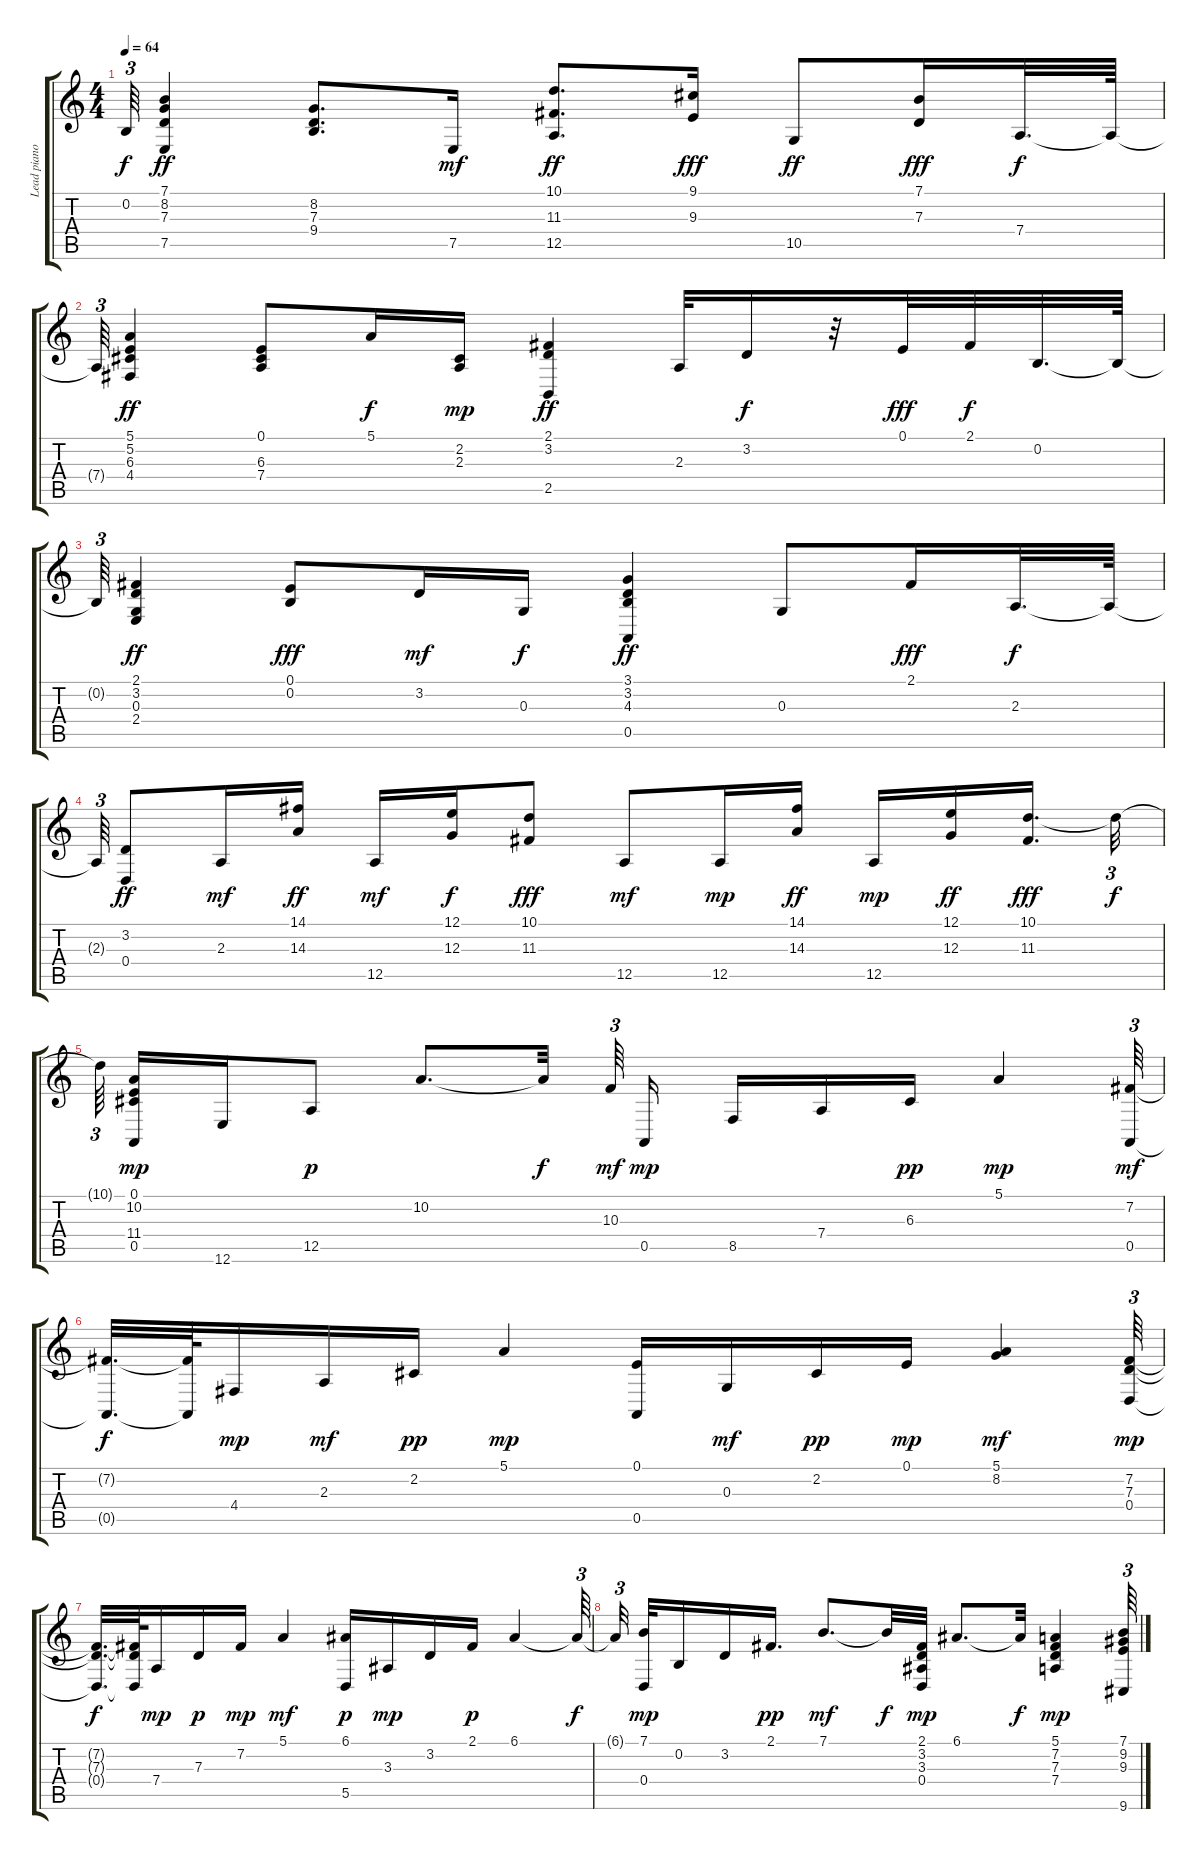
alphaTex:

\track ("Lead piano" "Lead piano") {instrument acousticgrandpiano}
\staff {score tabs}
\tuning (E4 B3 G3 D3 A2 E2) {hide}
\ts (4 4)
\tempo 64
\clef g2
\ks c
0.2{t}.64{tu (3 2) dy f} (7.1 8.2 7.3 7.5).4{dy ff} (8.2 7.3 9.4).8{d} 7.5.16{dy mf} (10.1 11.3 12.5).8{d dy ff} (9.1 9.3).16{dy fff} 10.5.8{dy ff} (7.1 7.3).16{dy fff} 7.4.32{d dy f} 7.4{t}.64 |
7.4{t}.64{tu (3 2)} (5.1 5.2 6.3 4.4).4{dy ff} (0.1 6.3 7.4).8 5.1.16{dy f} (2.2 2.3).16{dy mp} (2.1 3.2 2.5).4{dy ff} 2.3.32 3.2.16{dy f} r.32 0.1.32{dy fff} 2.1.32{dy f} 0.2.32{d} 0.2{t}.64 |
0.2{t}.64{tu (3 2)} (2.1 3.2 0.3 2.4).4{dy ff} (0.1 0.2).8{dy fff} 3.2.16{dy mf} 0.3.16{dy f} (3.1 3.2 4.3 0.5).4{dy ff} 0.3.8 2.1.16{dy fff} 2.3.32{d dy f} 2.3{t}.64 |
2.3{t}.64{tu (3 2)} (3.2 0.4).8{dy ff} 2.3.16{dy mf} (14.1 14.3).16{dy ff} 12.5.16{dy mf} (12.1 12.3).16{dy f} (10.1 11.3).8{dy fff} 12.5.8{dy mf} 12.5.16{dy mp} (14.1 14.3).16{dy ff} 12.5.16{dy mp} (12.1 12.3).16{dy ff} (10.1 11.3).16{d dy fff beam splitsecondary} 10.1{t}.32{tu (3 2) dy f} |
10.1{t}.64{tu (3 2) beam splitsecondary} (0.1 10.2 11.4 0.5).16{dy mp} 12.6.16 12.5.8{dy p} 10.2.8{d} 10.2{t}.32{dy f beam splitsecondary} 10.3.64{tu (3 2) dy mf} 0.5.16{dy mp} 8.5.16 7.4.16 6.3.16{dy pp} 5.1.4{dy mp} (7.2 0.5).64{tu (3 2) dy mf} |
(7.2{t} 0.5{t}).32{d dy f} (7.2{t} 0.5{t}).64 4.4.16{dy mp} 2.3.16{dy mf} 2.2.16{dy pp} 5.1.4{dy mp} (0.1 0.5).16 0.3.16{dy mf} 2.2.16{dy pp} 0.1.16{dy mp} (5.1 8.2).4{dy mf} (7.2 7.3 0.4).64{tu (3 2) dy mp} |
(7.2{t} 7.3{t} 0.4{t}).32{d dy f} (7.2{t} 7.3{t} 0.4{t}).64 7.4.16{dy mp} 7.3.16{dy p} 7.2.16{dy mp} 5.1.4{dy mf} (6.1 5.5).16{dy p} 3.3.16{dy mp} 3.2.16 2.1.16{dy p} 6.1.4 6.1{t}.64{tu (3 2) dy f} |
6.1{t}.32{tu (3 2) beam splitsecondary} (7.1 0.4).32{dy mp} 0.2.16 3.2.16 2.1.16{d dy pp} 7.1.8{d dy mf} 7.1{t}.32{dy f} (2.1 3.2 3.3 0.4).32{dy mp} 6.1.8{d} 6.1{t}.32{dy f} (5.1 7.2 7.3 7.4).4{dy mp} (7.1 9.2 9.3 9.6).64{tu (3 2)}
